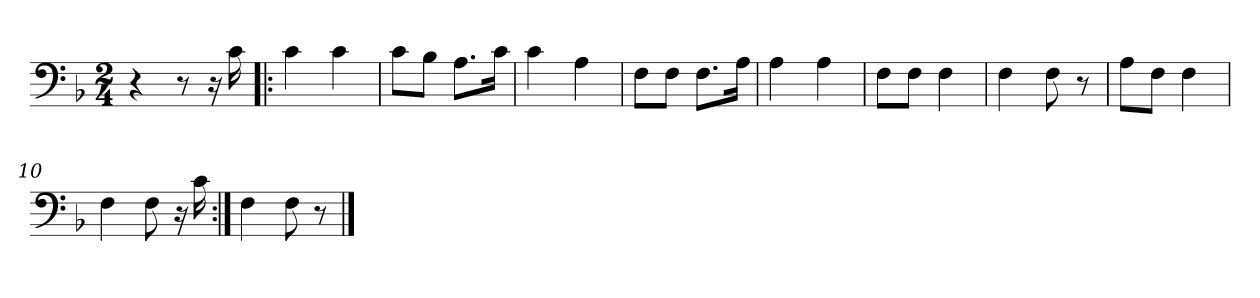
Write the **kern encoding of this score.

**kern
*part1
*staff1
*clefF4
*k[b-]
*M2/4
=1
4r
8r
16r
16c\
=2!|:
4c\
4c\
=3
8c\L
8B-\J
8.A\L
16c\Jk
=4
4c\
4A\
=5
8F\L
8F\J
8.F\L
16A\Jk
=6
4A\
4A\
=7
8F\L
8F\J
4F\
=8
4F\
8F\
8r
=9
8A\L
8F\J
4F\
=10
4F\
8F\
16r
16c\
=11:|!
4F\
8F\
8r
==
*-
